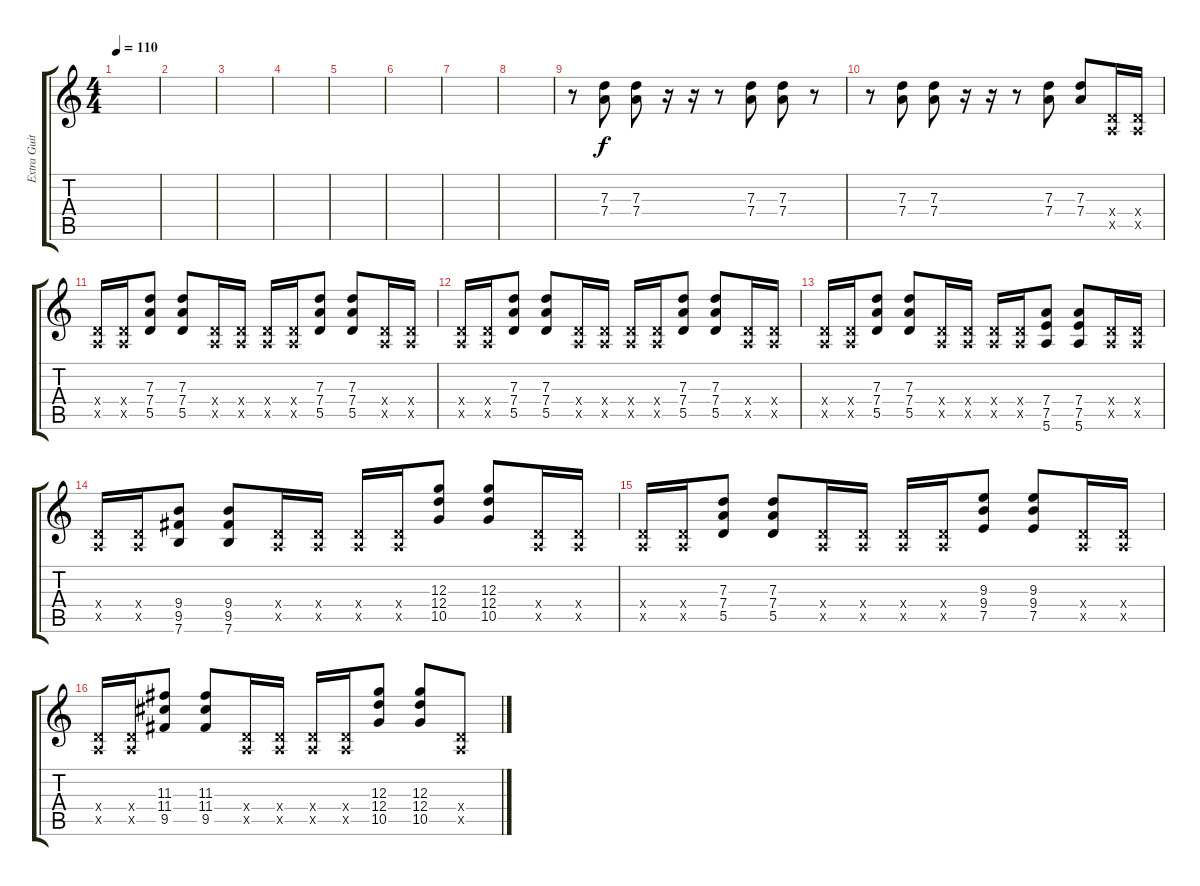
\track ("Extra Guitar" "Extra Guit") {instrument electricguitarmuted}
\staff {score tabs}
\tuning (E4 B3 G3 D3 A2 E2) {hide}
\ts (4 4)
\tempo 110
\clef g2
\ks c
|
|
|
|
|
|
|
|
r.8 (7.3 7.4).8 (7.3 7.4).8 r.16 r.16 r.8 (7.3 7.4).8 (7.3 7.4).8 r.8 |
r.8 (7.3 7.4).8 (7.3 7.4).8 r.16 r.16 r.8 (7.3 7.4).8 (7.3 7.4).8 (0.4{x} 0.5{x}).16 (0.4{x} 0.5{x}).16 |
(0.4{x} 0.5{x}).16 (0.4{x} 0.5{x}).16 (7.3 7.4 5.5).8 (7.3 7.4 5.5).8 (0.4{x} 0.5{x}).16 (0.4{x} 0.5{x}).16 (0.4{x} 0.5{x}).16 (0.4{x} 0.5{x}).16 (7.3 7.4 5.5).8 (7.3 7.4 5.5).8 (0.4{x} 0.5{x}).16 (0.4{x} 0.5{x}).16 |
(0.4{x} 0.5{x}).16 (0.4{x} 0.5{x}).16 (7.3 7.4 5.5).8 (7.3 7.4 5.5).8 (0.4{x} 0.5{x}).16 (0.4{x} 0.5{x}).16 (0.4{x} 0.5{x}).16 (0.4{x} 0.5{x}).16 (7.3 7.4 5.5).8 (7.3 7.4 5.5).8 (0.4{x} 0.5{x}).16 (0.4{x} 0.5{x}).16 |
(0.4{x} 0.5{x}).16 (0.4{x} 0.5{x}).16 (7.3 7.4 5.5).8 (7.3 7.4 5.5).8 (0.4{x} 0.5{x}).16 (0.4{x} 0.5{x}).16 (0.4{x} 0.5{x}).16 (0.4{x} 0.5{x}).16 (7.4 7.5 5.6).8 (7.4 7.5 5.6).8 (0.4{x} 0.5{x}).16 (0.4{x} 0.5{x}).16 |
(0.4{x} 0.5{x}).16 (0.4{x} 0.5{x}).16 (9.4 9.5 7.6).8 (9.4 9.5 7.6).8 (0.4{x} 0.5{x}).16 (0.4{x} 0.5{x}).16 (0.4{x} 0.5{x}).16 (0.4{x} 0.5{x}).16 (12.3 12.4 10.5).8 (12.3 12.4 10.5).8 (0.4{x} 0.5{x}).16 (0.4{x} 0.5{x}).16 |
(0.4{x} 0.5{x}).16 (0.4{x} 0.5{x}).16 (7.3 7.4 5.5).8 (7.3 7.4 5.5).8 (0.4{x} 0.5{x}).16 (0.4{x} 0.5{x}).16 (0.4{x} 0.5{x}).16 (0.4{x} 0.5{x}).16 (9.3 9.4 7.5).8 (9.3 9.4 7.5).8 (0.4{x} 0.5{x}).16 (0.4{x} 0.5{x}).16 |
(0.4{x} 0.5{x}).16 (0.4{x} 0.5{x}).16 (11.3 11.4 9.5).8 (11.3 11.4 9.5).8 (0.4{x} 0.5{x}).16 (0.4{x} 0.5{x}).16 (0.4{x} 0.5{x}).16 (0.4{x} 0.5{x}).16 (12.3 12.4 10.5).8 (12.3 12.4 10.5).8 (0.4{x} 0.5{x}).8
